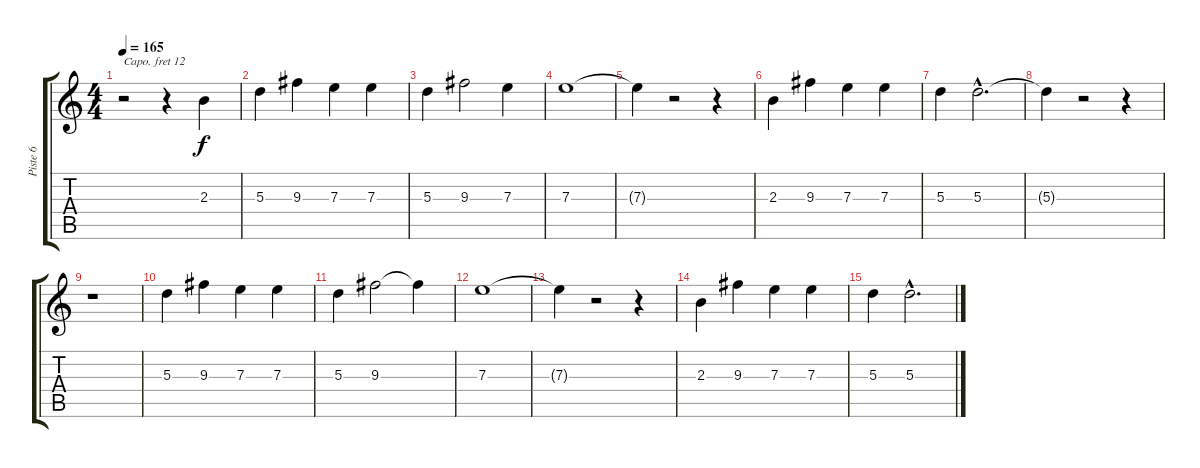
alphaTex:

\track ("Piste 6" "Piste 6") {instrument stringensemble2}
\staff {score tabs}
\capo 12
\tuning (E4 D4 A3 D3 A2 D2) {hide}
\ts (4 4)
\tempo 165
\clef g2
\ks c
r.2{dy f} r.4 2.3.4 |
5.3.4 9.3.4 7.3.4 7.3.4 |
5.3.4 9.3.2 7.3.4 |
7.3.1 |
7.3{t}.4 r.2 r.4 |
2.3.4 9.3.4 7.3.4 7.3.4 |
5.3.4 5.3{hac}.2{d} |
5.3{t}.4 r.2 r.4 |
r.1 |
5.3.4 9.3.4 7.3.4 7.3.4 |
5.3.4 9.3.2 9.3{t}.4 |
7.3.1 |
7.3{t}.4 r.2 r.4 |
2.3.4 9.3.4 7.3.4 7.3.4 |
5.3.4 5.3{hac}.2{d}
